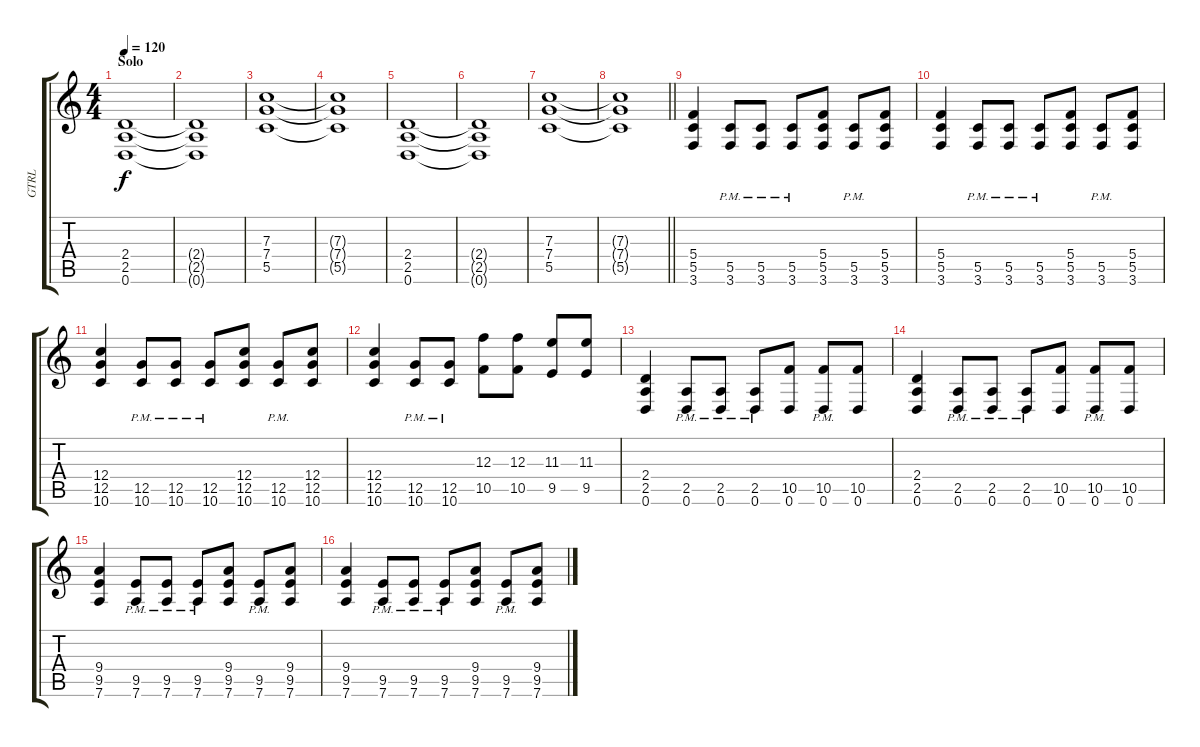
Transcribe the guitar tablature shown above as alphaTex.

\track ("GTRL" "GTRL") {instrument distortionguitar}
\staff {score tabs}
\tuning (D4 A3 F3 C3 G2 D2) {hide}
\ts (4 4)
\section ("" "Solo")
\tempo 120
\clef g2
\ks c
(2.4 2.5 0.6).1{dy f} |
(2.4{t} 2.5{t} 0.6{t}).1 |
(7.3 7.4 5.5).1 |
(7.3{t} 7.4{t} 5.5{t}).1 |
(2.4 2.5 0.6).1 |
(2.4{t} 2.5{t} 0.6{t}).1 |
(7.3 7.4 5.5).1 |
\barLineRight lightlight
(7.3{t} 7.4{t} 5.5{t}).1 |
(5.4 5.5 3.6).4 (5.5{pm} 3.6{pm}).8 (5.5{pm} 3.6{pm}).8 (5.5{pm} 3.6{pm}).8 (5.4 5.5 3.6).8 (5.5{pm} 3.6{pm}).8 (5.4 5.5 3.6).8 |
(5.4 5.5 3.6).4 (5.5{pm} 3.6{pm}).8 (5.5{pm} 3.6{pm}).8 (5.5{pm} 3.6{pm}).8 (5.4 5.5 3.6).8 (5.5{pm} 3.6{pm}).8 (5.4 5.5 3.6).8 |
(12.4 12.5 10.6).4 (12.5{pm} 10.6{pm}).8 (12.5{pm} 10.6{pm}).8 (12.5{pm} 10.6{pm}).8 (12.4 12.5 10.6).8 (12.5{pm} 10.6{pm}).8 (12.4 12.5 10.6).8 |
(12.4 12.5 10.6).4 (12.5{pm} 10.6{pm}).8 (12.5{pm} 10.6{pm}).8 (12.3 10.5).8 (12.3 10.5).8 (11.3 9.5).8 (11.3 9.5).8 |
(2.4 2.5 0.6).4 (2.5{pm} 0.6{pm}).8 (2.5{pm} 0.6{pm}).8 (2.5{pm} 0.6{pm}).8 (10.5 0.6).8 (10.5{pm} 0.6{pm}).8 (10.5 0.6).8 |
(2.4 2.5 0.6).4 (2.5{pm} 0.6{pm}).8 (2.5{pm} 0.6{pm}).8 (2.5{pm} 0.6{pm}).8 (10.5 0.6).8 (10.5{pm} 0.6{pm}).8 (10.5 0.6).8 |
(9.4 9.5 7.6).4 (9.5{pm} 7.6{pm}).8 (9.5{pm} 7.6{pm}).8 (9.5{pm} 7.6{pm}).8 (9.4 9.5 7.6).8 (9.5{pm} 7.6{pm}).8 (9.4 9.5 7.6).8 |
(9.4 9.5 7.6).4 (9.5{pm} 7.6{pm}).8 (9.5{pm} 7.6{pm}).8 (9.5{pm} 7.6{pm}).8 (9.4 9.5 7.6).8 (9.5{pm} 7.6{pm}).8 (9.4 9.5 7.6).8
